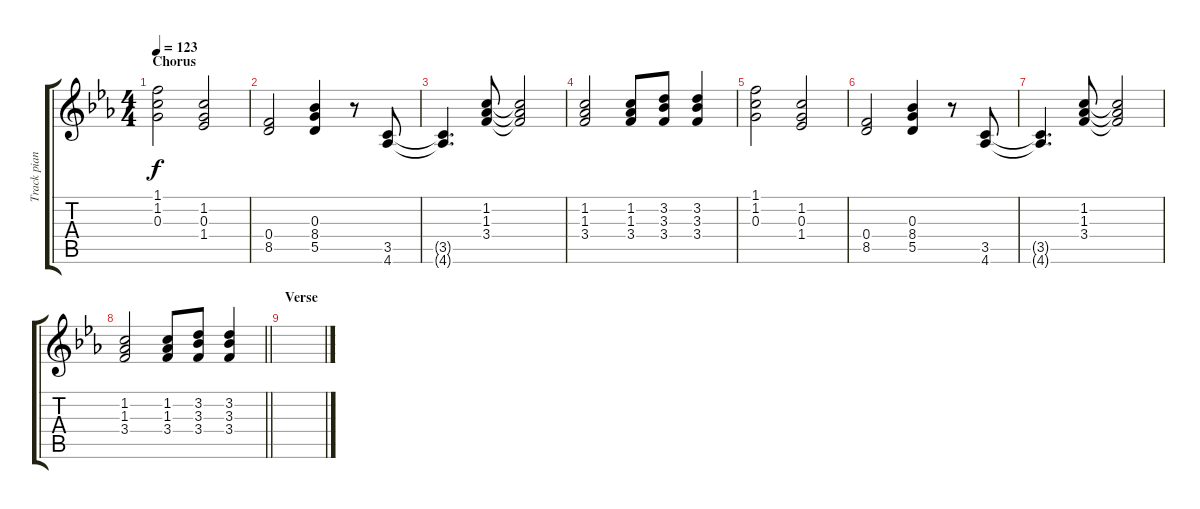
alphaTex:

\track ("Track piano" "Track pian") {instrument electricpiano1}
\staff {score tabs}
\tuning (E5 B4 G4 D4 A3 E3) {hide}
\ts (4 4)
\section ("" "Chorus")
\tempo 123
\clef g2
\ks eb
(1.1 1.2 0.3).2{dy f} (1.2 0.3 1.4).2 |
(0.4 8.5).2 (0.3 8.4 5.5).4 r.8 (3.5 4.6).8 |
(3.5{t} 4.6{t}).4{d} (1.2 1.3 3.4).8 (1.2{t} 1.3{t} 3.4{t}).2 |
(1.2 1.3 3.4).2 (1.2 1.3 3.4).8 (3.2 3.3 3.4).8 (3.2 3.3 3.4).4 |
(1.1 1.2 0.3).2 (1.2 0.3 1.4).2 |
(0.4 8.5).2 (0.3 8.4 5.5).4 r.8 (3.5 4.6).8 |
(3.5{t} 4.6{t}).4{d} (1.2 1.3 3.4).8 (1.2{t} 1.3{t} 3.4{t}).2 |
\barLineRight lightlight
(1.2 1.3 3.4).2 (1.2 1.3 3.4).8 (3.2 3.3 3.4).8 (3.2 3.3 3.4).4 |
\section ("" "Verse")
